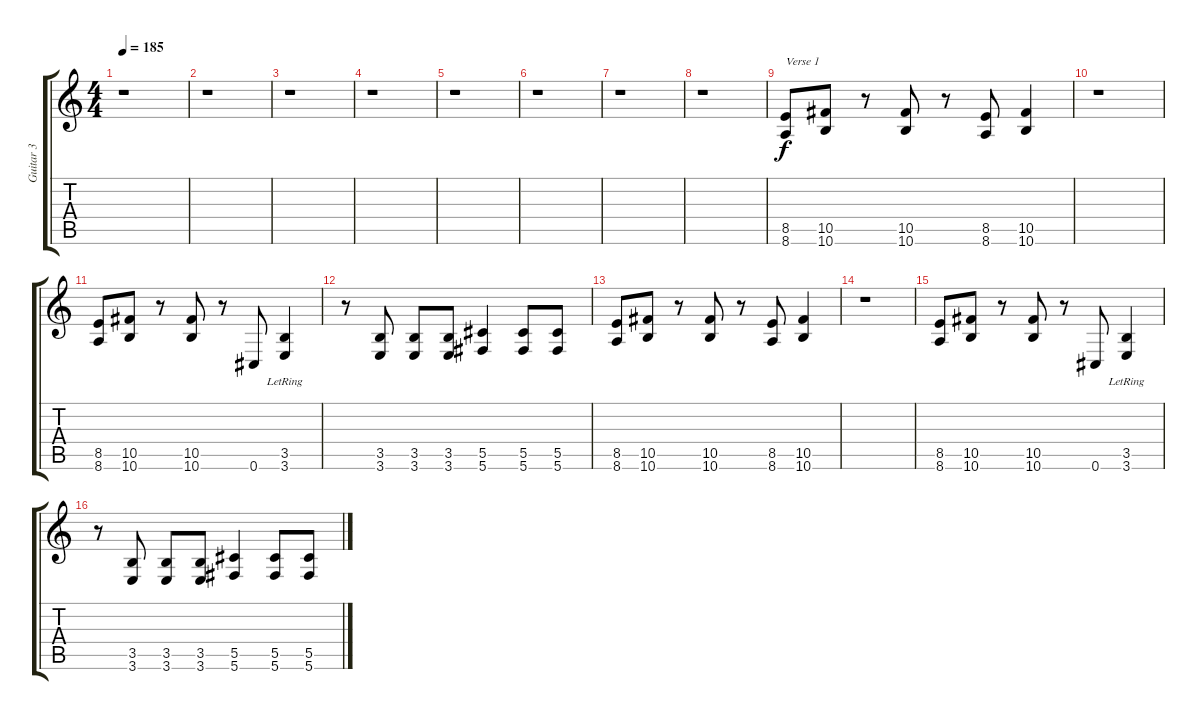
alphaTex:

\track ("Guitar 3" "Guitar 3") {instrument acousticguitarsteel}
\staff {score tabs}
\tuning (Eb4 Bb3 Gb3 Db3 Ab2 Db2) {hide}
\ts (4 4)
\tempo 185
\clef g2
\ks c
r.1{dy f} |
r.1 |
r.1 |
r.1 |
r.1 |
r.1 |
r.1 |
r.1 |
(8.5 8.6).8{txt "Verse 1"} (10.5 10.6).8 r.8 (10.5 10.6).8 r.8 (8.5 8.6).8 (10.5 10.6).4 |
r.1 |
(8.5 8.6).8 (10.5 10.6).8 r.8 (10.5 10.6).8 r.8 0.6.8 (3.5{lr} 3.6{lr}).4 |
r.8 (3.5 3.6).8 (3.5 3.6).8 (3.5 3.6).8 (5.5 5.6).4 (5.5 5.6).8 (5.5 5.6).8 |
(8.5 8.6).8 (10.5 10.6).8 r.8 (10.5 10.6).8 r.8 (8.5 8.6).8 (10.5 10.6).4 |
r.1 |
(8.5 8.6).8 (10.5 10.6).8 r.8 (10.5 10.6).8 r.8 0.6.8 (3.5{lr} 3.6{lr}).4 |
r.8 (3.5 3.6).8 (3.5 3.6).8 (3.5 3.6).8 (5.5 5.6).4 (5.5 5.6).8 (5.5 5.6).8
